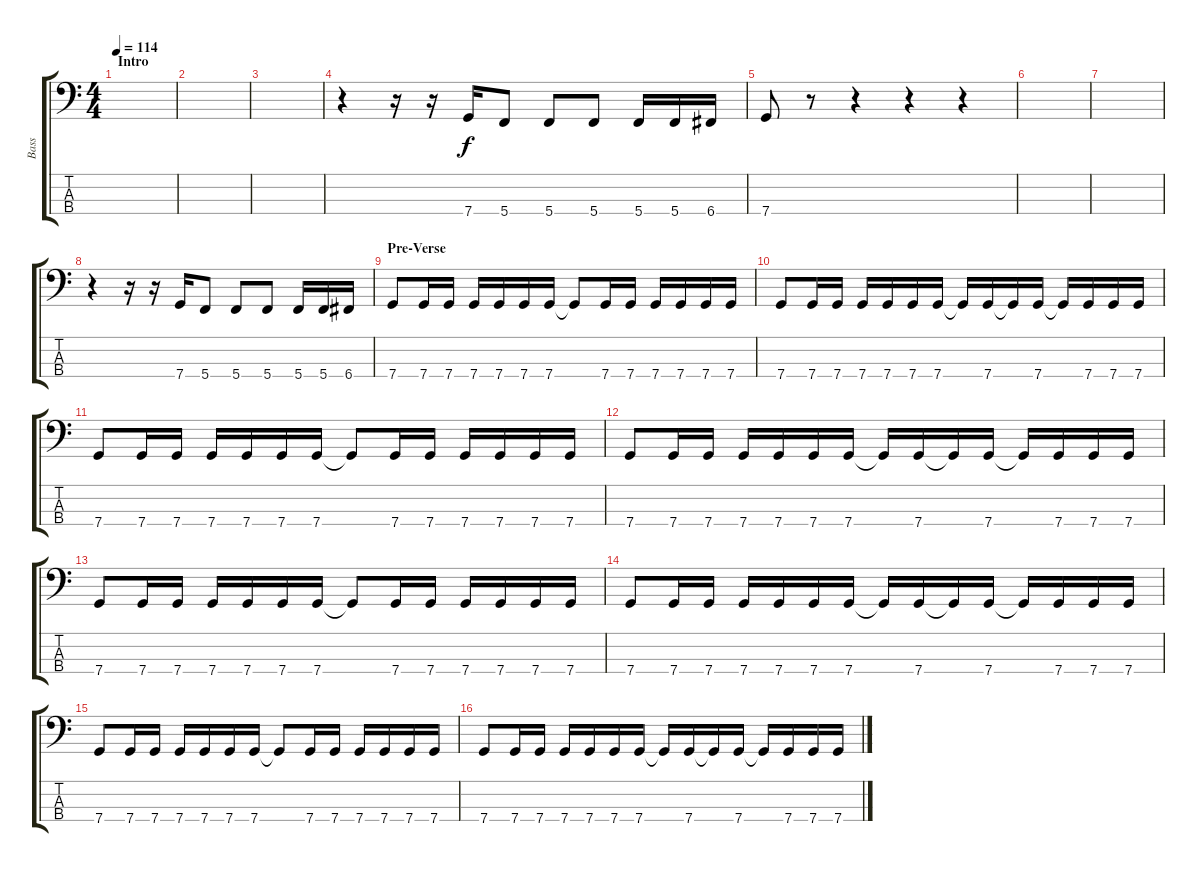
\track ("Bass" "Bass") {instrument electricbassfinger}
\staff {score tabs}
\tuning (F2 C2 G1 C1) {hide}
\ts (4 4)
\section ("" "Intro")
\tempo 114
\clef f4
\ks c
|
|
|
r.4 r.16 r.16 7.4.16 5.4.8 5.4.8 5.4.8 5.4.16 5.4.16 6.4.16 |
7.4.8 r.8 r.4 r.4 r.4 |
|
|
r.4 r.16 r.16 7.4.16 5.4.8 5.4.8 5.4.8 5.4.16 5.4.16 6.4.16 |
\section ("" "Pre-Verse")
7.4.8 7.4.16 7.4.16 7.4.16 7.4.16 7.4.16 7.4.16 7.4{t}.8 7.4.16 7.4.16 7.4.16 7.4.16 7.4.16 7.4.16 |
7.4.8 7.4.16 7.4.16 7.4.16 7.4.16 7.4.16 7.4.16 7.4{t}.16 7.4.16 7.4{t}.16 7.4.16 7.4{t}.16 7.4.16 7.4.16 7.4.16 |
7.4.8 7.4.16 7.4.16 7.4.16 7.4.16 7.4.16 7.4.16 7.4{t}.8 7.4.16 7.4.16 7.4.16 7.4.16 7.4.16 7.4.16 |
7.4.8 7.4.16 7.4.16 7.4.16 7.4.16 7.4.16 7.4.16 7.4{t}.16 7.4.16 7.4{t}.16 7.4.16 7.4{t}.16 7.4.16 7.4.16 7.4.16 |
7.4.8 7.4.16 7.4.16 7.4.16 7.4.16 7.4.16 7.4.16 7.4{t}.8 7.4.16 7.4.16 7.4.16 7.4.16 7.4.16 7.4.16 |
7.4.8 7.4.16 7.4.16 7.4.16 7.4.16 7.4.16 7.4.16 7.4{t}.16 7.4.16 7.4{t}.16 7.4.16 7.4{t}.16 7.4.16 7.4.16 7.4.16 |
7.4.8 7.4.16 7.4.16 7.4.16 7.4.16 7.4.16 7.4.16 7.4{t}.8 7.4.16 7.4.16 7.4.16 7.4.16 7.4.16 7.4.16 |
7.4.8 7.4.16 7.4.16 7.4.16 7.4.16 7.4.16 7.4.16 7.4{t}.16 7.4.16 7.4{t}.16 7.4.16 7.4{t}.16 7.4.16 7.4.16 7.4.16
